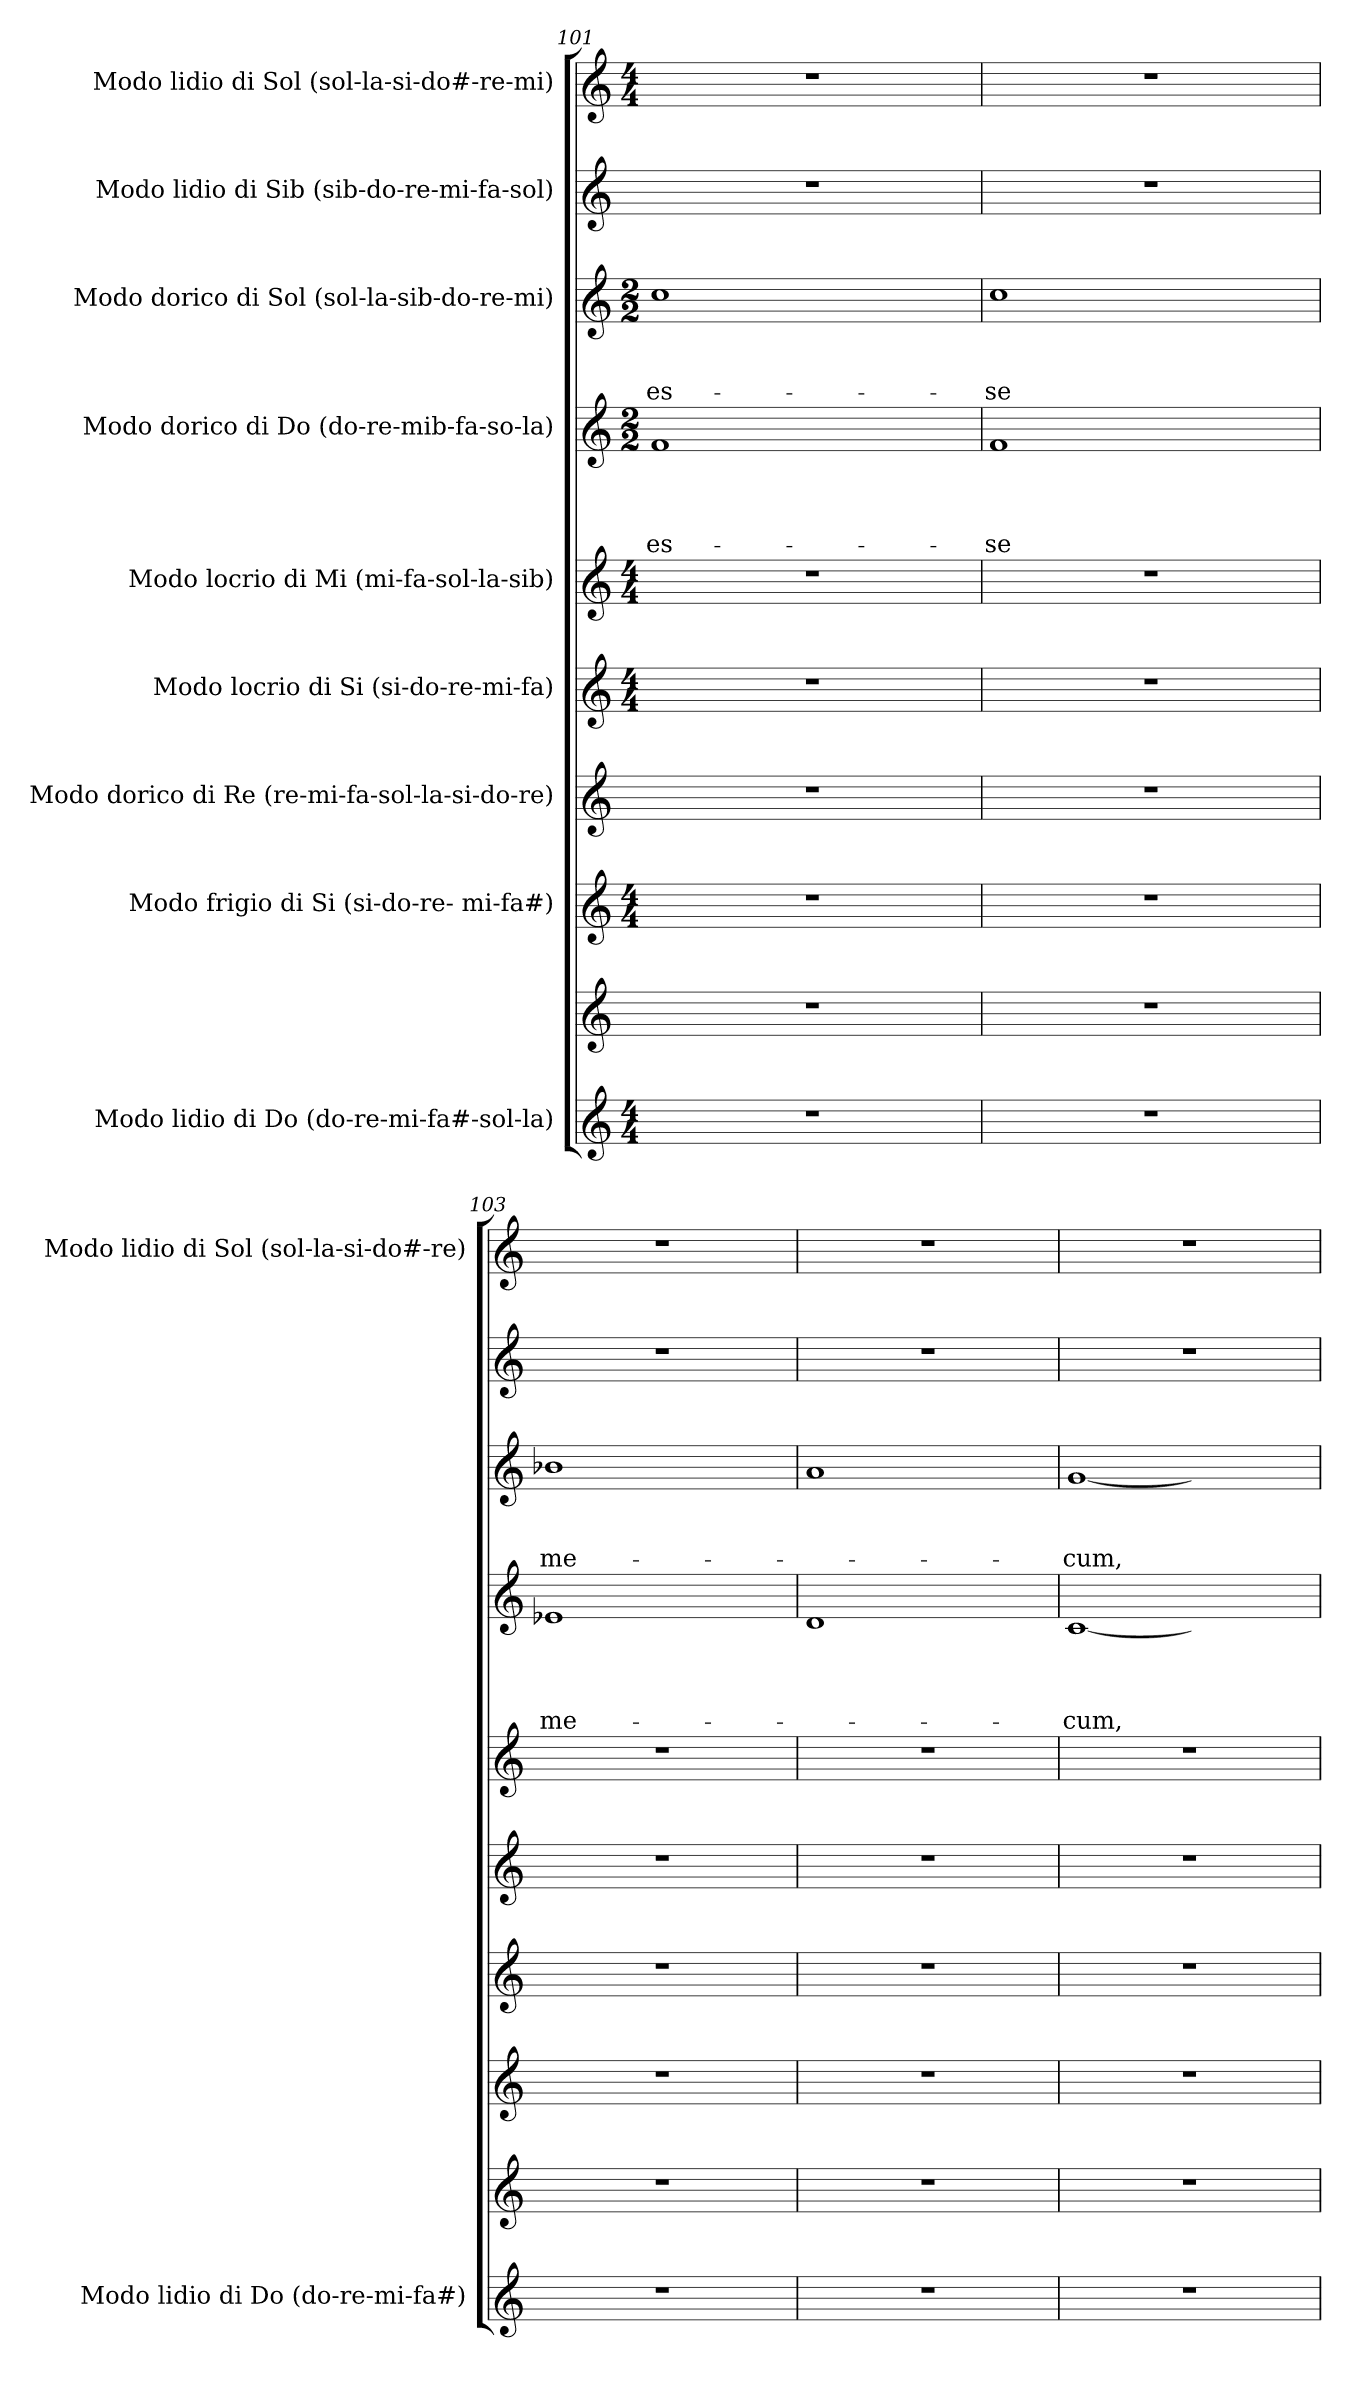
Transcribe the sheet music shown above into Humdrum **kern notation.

**kern	**kern	**kern	**kern	**kern	**kern	**kern	**text	**text	**text	**text	**kern	**text	**text	**text	**kern	**kern
*part10	*part9	*part8	*part7	*part6	*part5	*part4	*part4	*part4	*part4	*part4	*part3	*part3	*part3	*part3	*part2	*part1
*staff10	*staff9	*staff8	*staff7	*staff6	*staff5	*staff4	*staff4	*staff4	*staff4	*staff4	*staff3	*staff3	*staff3	*staff3	*staff2	*staff1
*I"Modo lidio di Do (do-re-mi-fa#-sol-la)	*	*I"Modo frigio di Si (si-do-re- mi-fa#)	*I"Modo dorico di Re (re-mi-fa-sol-la-si-do-re)	*I"Modo locrio di Si (si-do-re-mi-fa)	*I"Modo locrio di Mi (mi-fa-sol-la-sib)	*I"Modo dorico di Do (do-re-mib-fa-so-la)	*	*	*	*	*I"Modo dorico di Sol (sol-la-sib-do-re-mi)	*	*	*	*I"Modo lidio di Sib (sib-do-re-mi-fa-sol)	*I"Modo lidio di Sol (sol-la-si-do#-re-mi)
*I'Modo lidio di Do (do-re-mi-fa#)	*	*	*	*	*	*	*	*	*	*	*	*	*	*	*	*I'Modo lidio di Sol (sol-la-si-do#-re)
*clefG2	*clefG2	*clefG2	*clefG2	*clefG2	*clefG2	*clefG2	*	*	*	*	*clefG2	*	*	*	*clefG2	*clefG2
*k[]	*k[]	*k[]	*k[]	*k[]	*k[]	*k[]	*	*	*	*	*k[]	*	*	*	*k[]	*k[]
*C:	*C:	*C:	*C:	*C:	*C:	*C:	*	*	*	*	*C:	*	*	*	*C:	*C:
*M4/4	*	*M4/4	*	*M4/4	*M4/4	*M2/2	*	*	*	*	*M2/2	*	*	*	*	*M4/4
=101	=101	=101	=101	=101	=101	=101	=101	=101	=101	=101	=101	=101	=101	=101	=101	=101
!	!	!	!	!	!	!	!	!	!	!LO:LY:b	!	!	!	!LO:LY:b	!	!
1r	1r	1r	1r	1r	1r	1f	.	.	.	es-	1cc	.	.	es-	1r	1r
=102	=102	=102	=102	=102	=102	=102	=102	=102	=102	=102	=102	=102	=102	=102	=102	=102
!	!	!	!	!	!	!	!	!	!	!LO:LY:b	!	!	!	!LO:LY:b	!	!
1r	1r	1r	1r	1r	1r	1f	.	.	.	-se	1cc	.	.	-se	1r	1r
=103	=103	=103	=103	=103	=103	=103	=103	=103	=103	=103	=103	=103	=103	=103	=103	=103
!	!	!	!	!	!	!	!	!	!	!LO:LY:b	!	!	!	!LO:LY:b	!	!
1r	1r	1r	1r	1r	1r	1e-X	.	.	.	me-	1b-X	.	.	me-	1r	1r
=104	=104	=104	=104	=104	=104	=104	=104	=104	=104	=104	=104	=104	=104	=104	=104	=104
1r	1r	1r	1r	1r	1r	1d	.	.	.	.	1a	.	.	.	1r	1r
=105	=105	=105	=105	=105	=105	=105	=105	=105	=105	=105	=105	=105	=105	=105	=105	=105
!	!	!	!	!	!	!	!	!	!	!LO:LY:b	!	!	!	!LO:LY:b	!	!
1r	1r	1r	1r	1r	1r	[<1c	.	.	.	-cum,	[<1g	.	.	-cum,	1r	1r
=	=	=	=	=	=	=	=	=	=	=	=	=	=	=	=	=
*-	*-	*-	*-	*-	*-	*-	*-	*-	*-	*-	*-	*-	*-	*-	*-	*-
